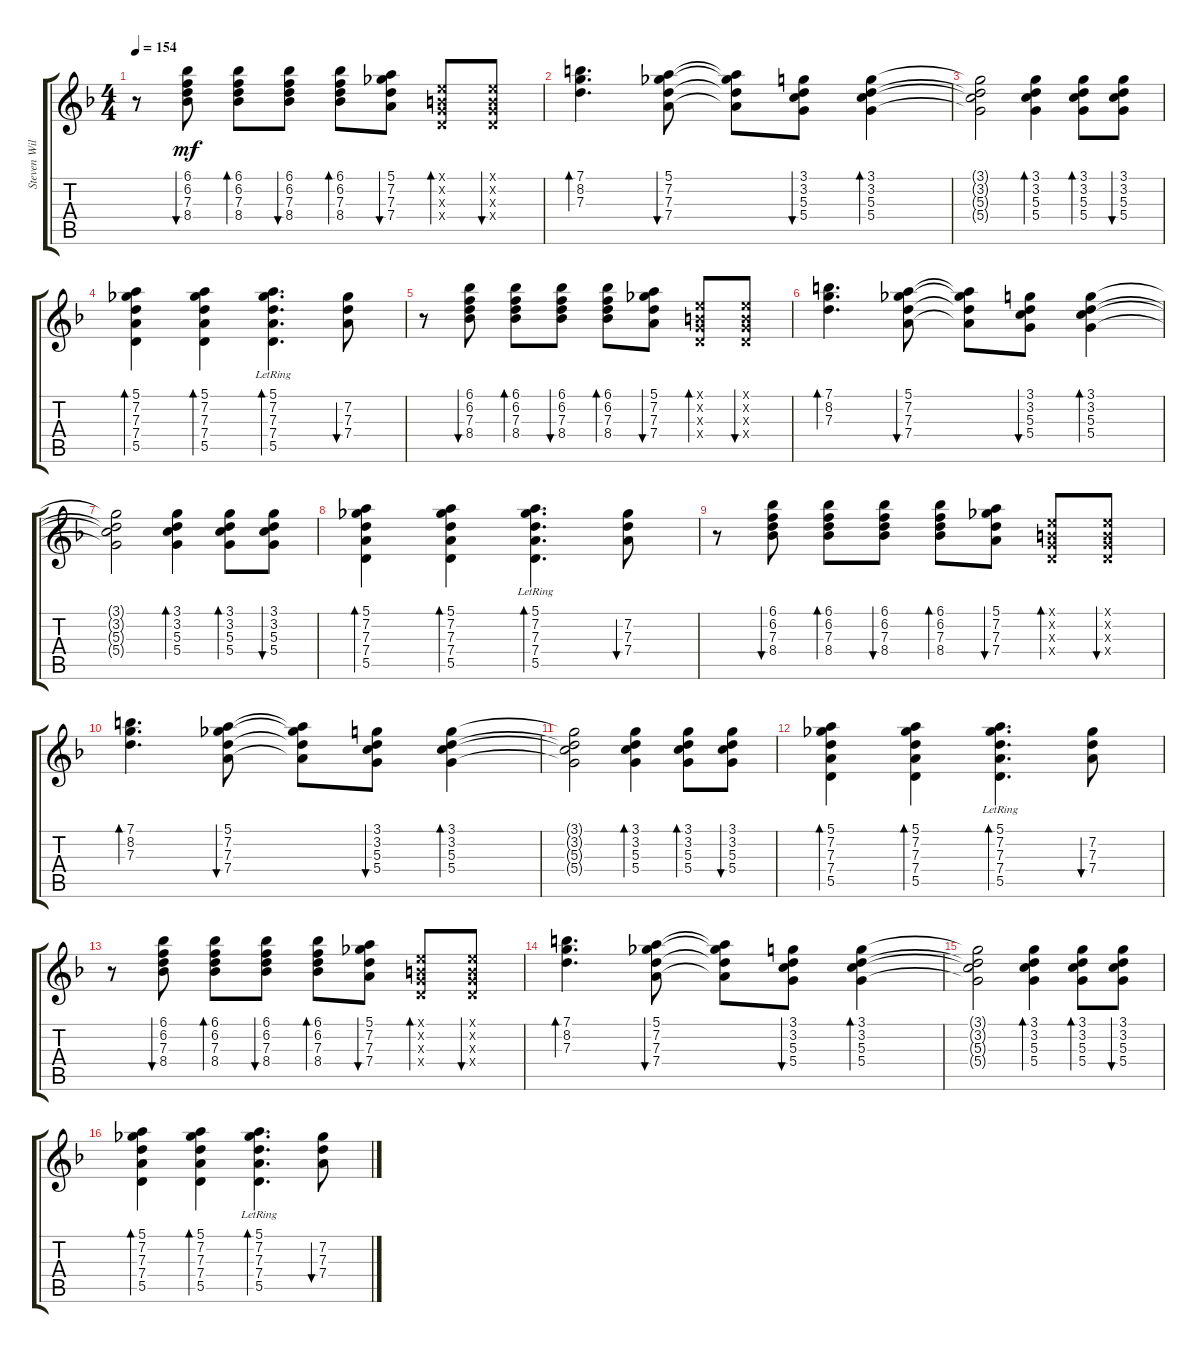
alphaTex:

\track ("Steven Wilson Acoustic Gtr. L" "Steven Wil") {instrument acousticguitarsteel}
\staff {score tabs}
\tuning (E4 B3 G3 D3 A2 E2) {hide}
\ts (4 4)
\tempo 154
\clef g2
\ks dminor
r.8{dy mf} (6.1 6.2 7.3 8.4).8{bu 60} (6.1 6.2 7.3 8.4).8{bd 60} (6.1 6.2 7.3 8.4).8{bu 60} (6.1 6.2 7.3 8.4).8{bd 60} (5.1 7.2 7.3 7.4).8{bu 60} (0.1{x} 0.2{x} 0.3{x} 0.4{x}).8{bd 60} (0.1{x} 0.2{x} 0.3{x} 0.4{x}).8{bu 60} |
(7.1 8.2 7.3).4{d bd 60} (5.1 7.2 7.3 7.4).8{bu 60} (5.1{t} 7.2{t} 7.3{t} 7.4{t}).8 (3.1 3.2 5.3 5.4).8{bu 60} (3.1 3.2 5.3 5.4).4{bd 60} |
(3.1{t} 3.2{t} 5.3{t} 5.4{t}).2 (3.1 3.2 5.3 5.4).4{bd 60} (3.1 3.2 5.3 5.4).8{bd 60} (3.1 3.2 5.3 5.4).8{bu 60} |
(5.1 7.2 7.3 7.4 5.5).4{bd 60} (5.1 7.2 7.3 7.4 5.5).4{bd 60} (5.1{lr} 7.2 7.3 7.4 5.5{lr}).4{d bd 60} (7.2 7.3 7.4).8{bu 60} |
r.8 (6.1 6.2 7.3 8.4).8{bu 60} (6.1 6.2 7.3 8.4).8{bd 60} (6.1 6.2 7.3 8.4).8{bu 60} (6.1 6.2 7.3 8.4).8{bd 60} (5.1 7.2 7.3 7.4).8{bu 60} (0.1{x} 0.2{x} 0.3{x} 0.4{x}).8{bd 60} (0.1{x} 0.2{x} 0.3{x} 0.4{x}).8{bu 60} |
(7.1 8.2 7.3).4{d bd 60} (5.1 7.2 7.3 7.4).8{bu 60} (5.1{t} 7.2{t} 7.3{t} 7.4{t}).8 (3.1 3.2 5.3 5.4).8{bu 60} (3.1 3.2 5.3 5.4).4{bd 60} |
(3.1{t} 3.2{t} 5.3{t} 5.4{t}).2 (3.1 3.2 5.3 5.4).4{bd 60} (3.1 3.2 5.3 5.4).8{bd 60} (3.1 3.2 5.3 5.4).8{bu 60} |
(5.1 7.2 7.3 7.4 5.5).4{bd 60} (5.1 7.2 7.3 7.4 5.5).4{bd 60} (5.1{lr} 7.2 7.3 7.4 5.5{lr}).4{d bd 60} (7.2 7.3 7.4).8{bu 60} |
r.8 (6.1 6.2 7.3 8.4).8{bu 60} (6.1 6.2 7.3 8.4).8{bd 60} (6.1 6.2 7.3 8.4).8{bu 60} (6.1 6.2 7.3 8.4).8{bd 60} (5.1 7.2 7.3 7.4).8{bu 60} (0.1{x} 0.2{x} 0.3{x} 0.4{x}).8{bd 60} (0.1{x} 0.2{x} 0.3{x} 0.4{x}).8{bu 60} |
(7.1 8.2 7.3).4{d bd 60} (5.1 7.2 7.3 7.4).8{bu 60} (5.1{t} 7.2{t} 7.3{t} 7.4{t}).8 (3.1 3.2 5.3 5.4).8{bu 60} (3.1 3.2 5.3 5.4).4{bd 60} |
(3.1{t} 3.2{t} 5.3{t} 5.4{t}).2 (3.1 3.2 5.3 5.4).4{bd 60} (3.1 3.2 5.3 5.4).8{bd 60} (3.1 3.2 5.3 5.4).8{bu 60} |
(5.1 7.2 7.3 7.4 5.5).4{bd 60} (5.1 7.2 7.3 7.4 5.5).4{bd 60} (5.1{lr} 7.2 7.3 7.4 5.5{lr}).4{d bd 60} (7.2 7.3 7.4).8{bu 60} |
r.8 (6.1 6.2 7.3 8.4).8{bu 60} (6.1 6.2 7.3 8.4).8{bd 60} (6.1 6.2 7.3 8.4).8{bu 60} (6.1 6.2 7.3 8.4).8{bd 60} (5.1 7.2 7.3 7.4).8{bu 60} (0.1{x} 0.2{x} 0.3{x} 0.4{x}).8{bd 60} (0.1{x} 0.2{x} 0.3{x} 0.4{x}).8{bu 60} |
(7.1 8.2 7.3).4{d bd 60} (5.1 7.2 7.3 7.4).8{bu 60} (5.1{t} 7.2{t} 7.3{t} 7.4{t}).8 (3.1 3.2 5.3 5.4).8{bu 60} (3.1 3.2 5.3 5.4).4{bd 60} |
(3.1{t} 3.2{t} 5.3{t} 5.4{t}).2 (3.1 3.2 5.3 5.4).4{bd 60} (3.1 3.2 5.3 5.4).8{bd 60} (3.1 3.2 5.3 5.4).8{bu 60} |
(5.1 7.2 7.3 7.4 5.5).4{bd 60} (5.1 7.2 7.3 7.4 5.5).4{bd 60} (5.1{lr} 7.2 7.3 7.4 5.5{lr}).4{d bd 60} (7.2 7.3 7.4).8{bu 60}
